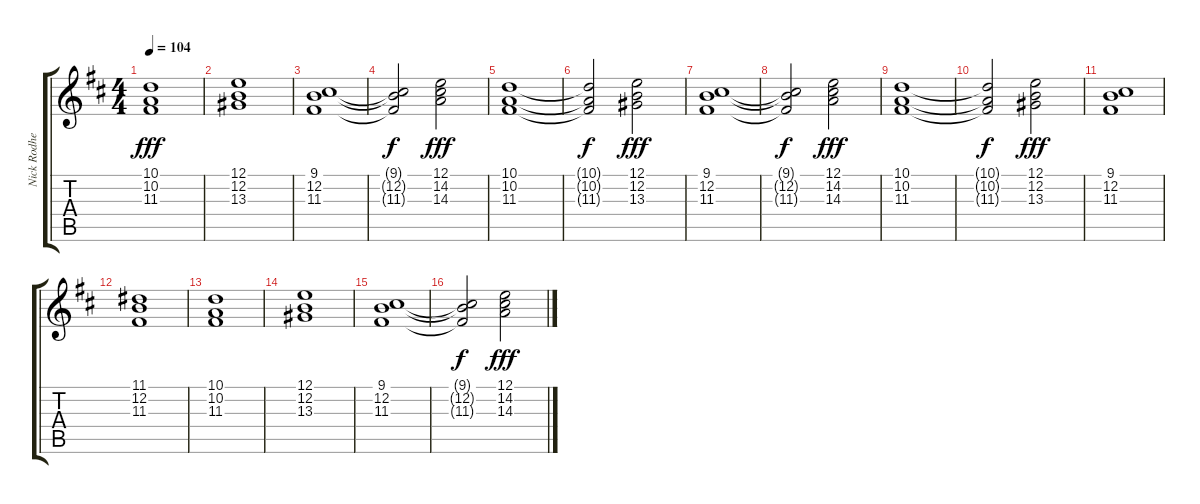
\track ("Nick Rodhes 2" "Nick Rodhe") {instrument synthstrings2}
\staff {score tabs}
\tuning (E4 B3 G3 D3 A2 E2) {hide}
\ts (4 4)
\tempo 104
\clef g2
\ks d
(10.1 10.2 11.3).1{dy fff} |
(12.1 12.2 13.3).1 |
(9.1 12.2 11.3).1 |
(9.1{t} 12.2{t} 11.3{t}).2{dy f} (12.1 14.2 14.3).2{dy fff} |
(10.1 10.2 11.3).1 |
(10.1{t} 10.2{t} 11.3{t}).2{dy f} (12.1 12.2 13.3).2{dy fff} |
(9.1 12.2 11.3).1 |
(9.1{t} 12.2{t} 11.3{t}).2{dy f} (12.1 14.2 14.3).2{dy fff} |
(10.1 10.2 11.3).1 |
(10.1{t} 10.2{t} 11.3{t}).2{dy f} (12.1 12.2 13.3).2{dy fff} |
(9.1 12.2 11.3).1 |
(11.1 12.2 11.3).1 |
(10.1 10.2 11.3).1 |
(12.1 12.2 13.3).1 |
(9.1 12.2 11.3).1 |
(9.1{t} 12.2{t} 11.3{t}).2{dy f} (12.1 14.2 14.3).2{dy fff}
